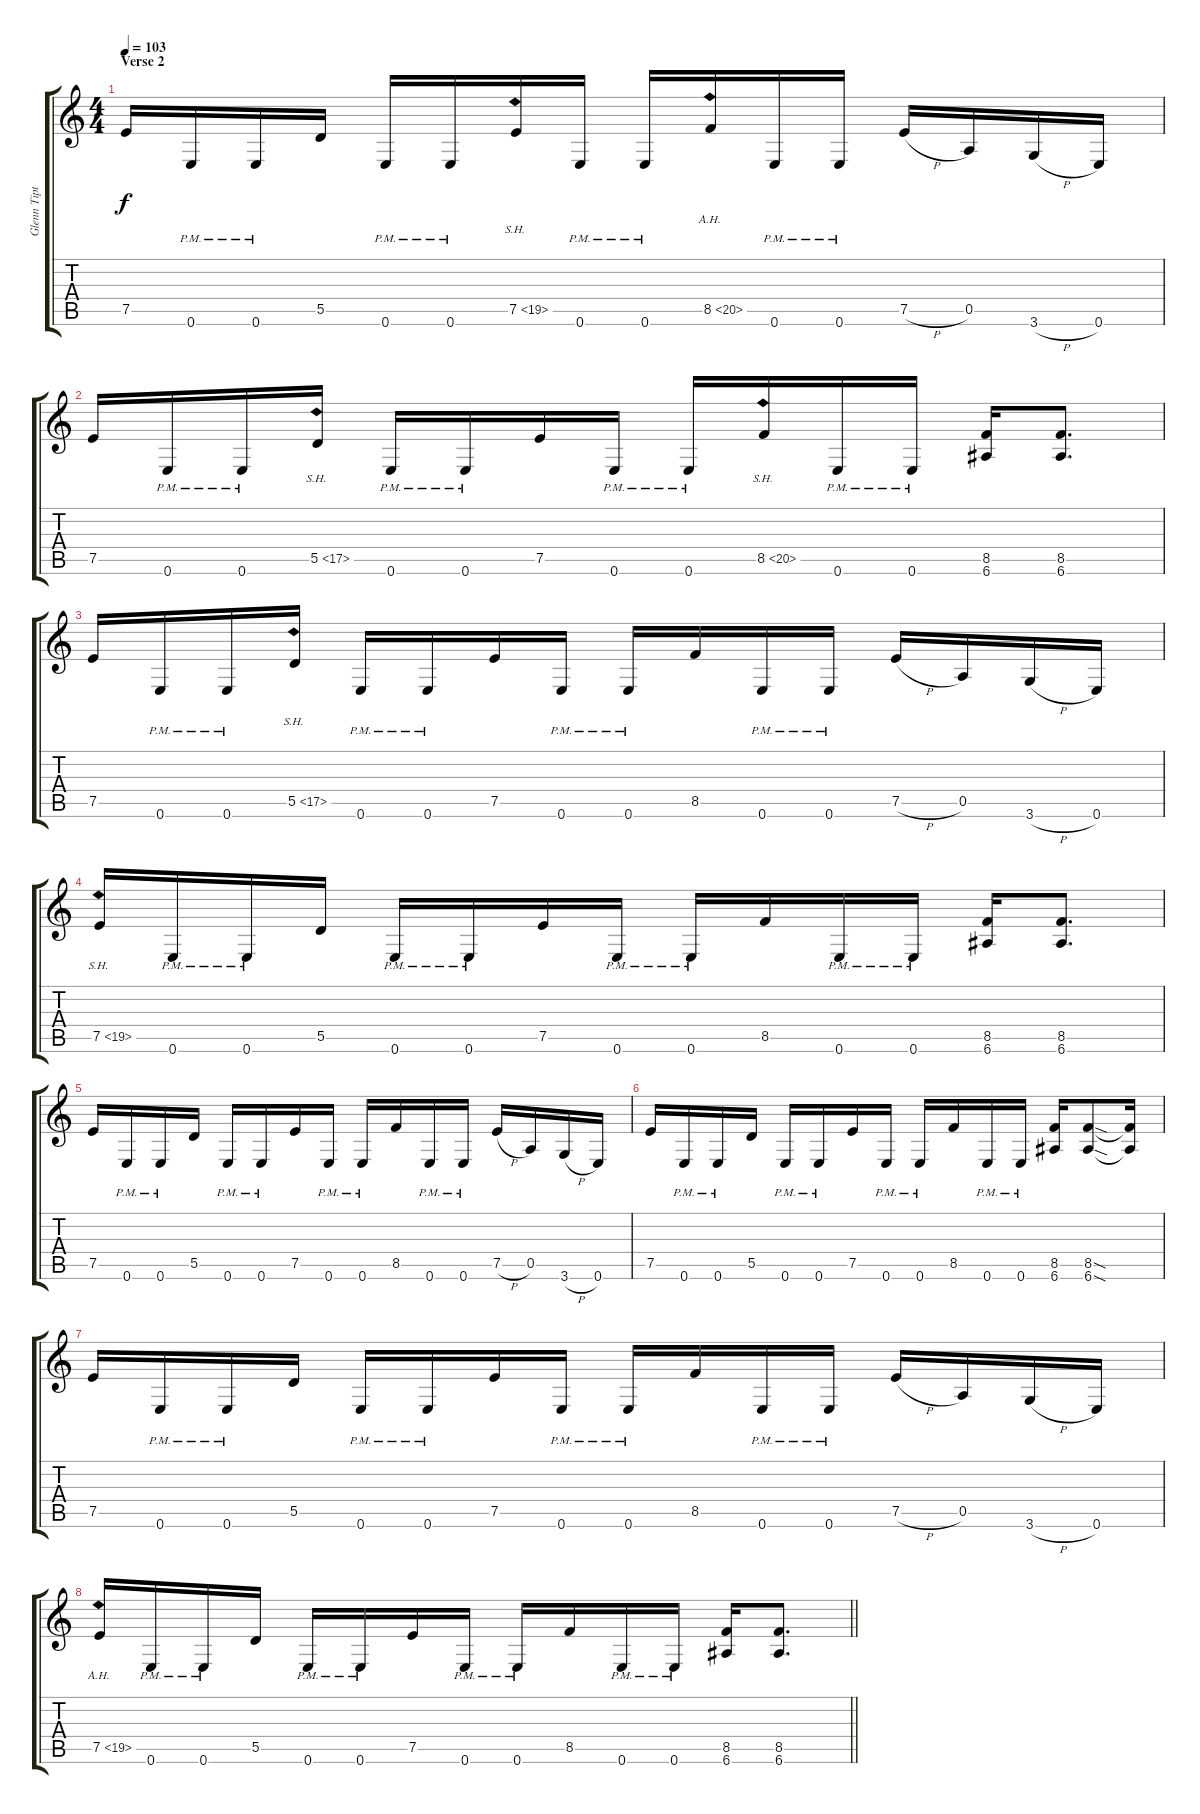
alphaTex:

\track ("Glenn Tipton" "Glenn Tipt") {instrument distortionguitar}
\staff {score tabs}
\tuning (E4 B3 G3 D3 A2 E2) {hide}
\ts (4 4)
\section ("" "Verse 2")
\tempo 103
\clef g2
\ks c
7.5.16{dy f} 0.6{pm}.16 0.6{pm}.16 5.5.16 0.6{pm}.16 0.6{pm}.16 7.5{sh 12}.16 0.6{pm}.16 0.6{pm}.16 8.5{ah 12}.16 0.6{pm}.16 0.6{pm}.16 7.5{h}.16 0.5.16 3.6{h}.16 0.6.16 |
7.5.16 0.6{pm}.16 0.6{pm}.16 5.5{sh 12}.16 0.6{pm}.16 0.6{pm}.16 7.5.16 0.6{pm}.16 0.6{pm}.16 8.5{sh 12}.16 0.6{pm}.16 0.6{pm}.16 (8.5 6.6).16 (8.5 6.6).8{d} |
7.5.16 0.6{pm}.16 0.6{pm}.16 5.5{sh 12}.16 0.6{pm}.16 0.6{pm}.16 7.5.16 0.6{pm}.16 0.6{pm}.16 8.5.16 0.6{pm}.16 0.6{pm}.16 7.5{h}.16 0.5.16 3.6{h}.16 0.6.16 |
7.5{sh 12}.16 0.6{pm}.16 0.6{pm}.16 5.5.16 0.6{pm}.16 0.6{pm}.16 7.5.16 0.6{pm}.16 0.6{pm}.16 8.5.16 0.6{pm}.16 0.6{pm}.16 (8.5 6.6).16 (8.5 6.6).8{d} |
7.5.16 0.6{pm}.16 0.6{pm}.16 5.5.16 0.6{pm}.16 0.6{pm}.16 7.5.16 0.6{pm}.16 0.6{pm}.16 8.5.16 0.6{pm}.16 0.6{pm}.16 7.5{h}.16 0.5.16 3.6{h}.16 0.6.16 |
7.5.16 0.6{pm}.16 0.6{pm}.16 5.5.16 0.6{pm}.16 0.6{pm}.16 7.5.16 0.6{pm}.16 0.6{pm}.16 8.5.16 0.6{pm}.16 0.6{pm}.16 (8.5 6.6).16 (8.5{sod} 6.6{sod}).8 (8.5{t} 6.6{t}).16 |
7.5.16 0.6{pm}.16 0.6{pm}.16 5.5.16 0.6{pm}.16 0.6{pm}.16 7.5.16 0.6{pm}.16 0.6{pm}.16 8.5.16 0.6{pm}.16 0.6{pm}.16 7.5{h}.16 0.5.16 3.6{h}.16 0.6.16 |
\barLineRight lightlight
7.5{ah 12}.16 0.6{pm}.16 0.6{pm}.16 5.5.16 0.6{pm}.16 0.6{pm}.16 7.5.16 0.6{pm}.16 0.6{pm}.16 8.5.16 0.6{pm}.16 0.6{pm}.16 (8.5 6.6).16 (8.5 6.6).8{d}
